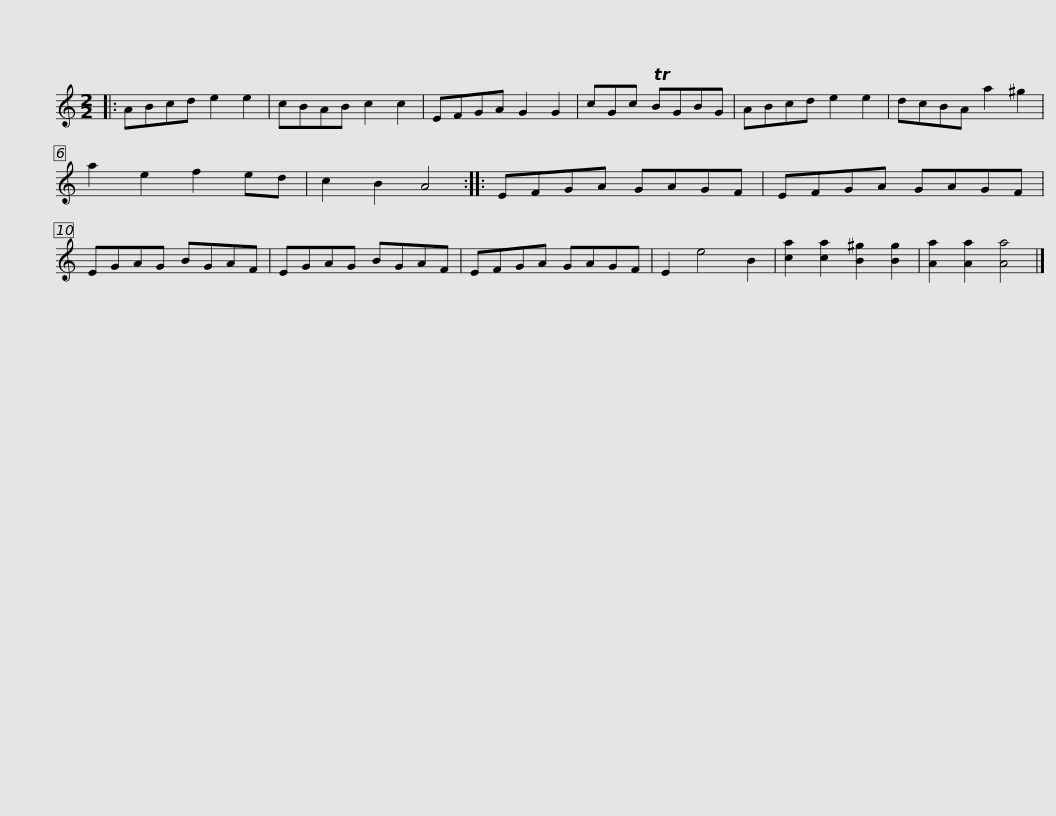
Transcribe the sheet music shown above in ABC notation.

X:1
L:1/8
M:2/2
I:linebreak $
K:C
V:1 treble
V:1
|: ABcd e2 e2 | cBAB c2 c2 | EFGA G2 G2 | cGc TBGBG | ABcd e2 e2 | %5
 dcBA a2 ^g2 | a2 e2 f2 ed |$ c2 B2 A4 :: EFGA GAGF | EFGA GAGF | %10
 EGAG BGAF | EGAG BGAF | EFGA GAGF |$ E2 e4 B2 | [ca]2 [ca]2 [B^g]2 [Bg]2 | %15
 [Aa]2 [Aa]2 [Aa]4 |] %16
